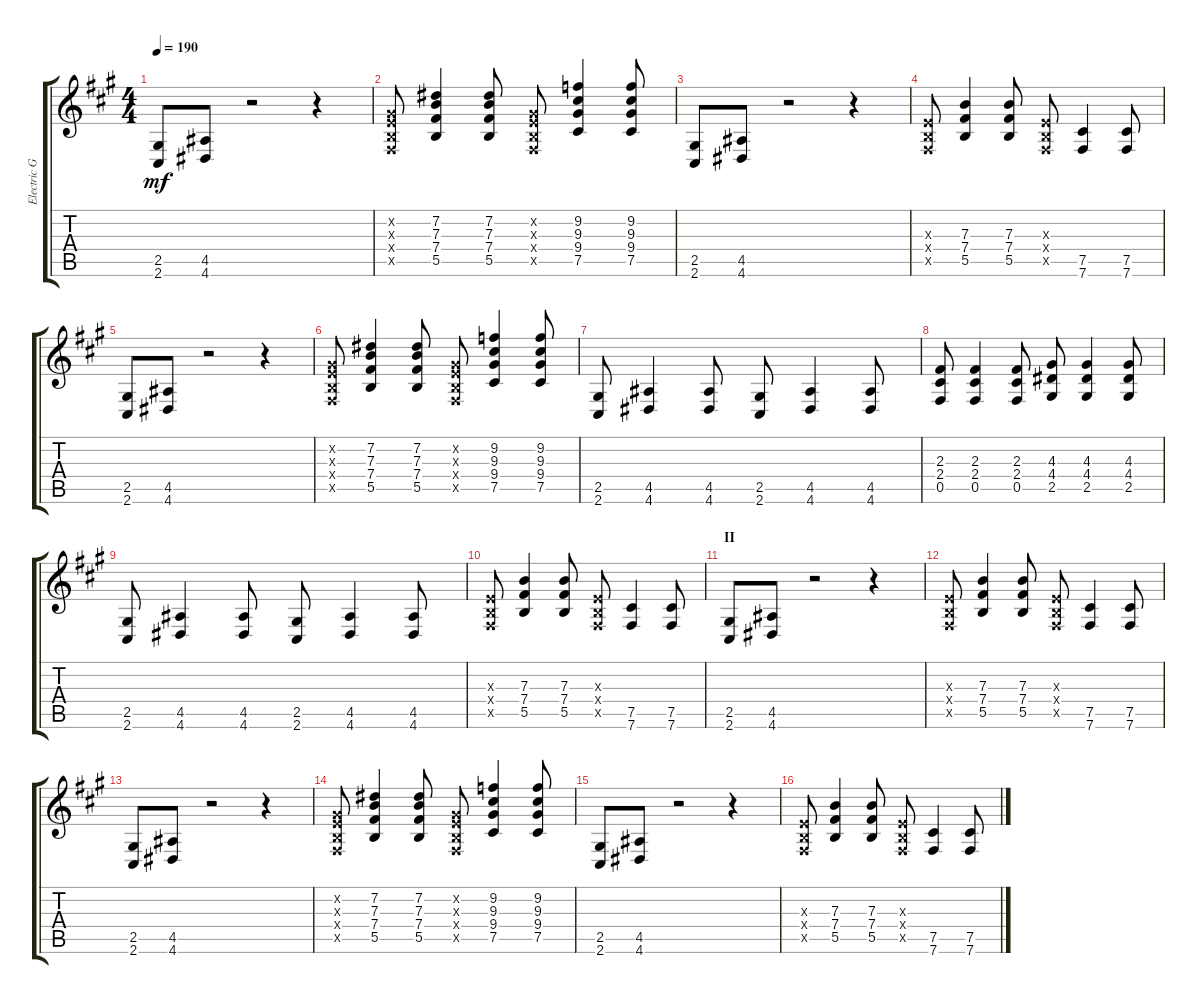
\track ("Electric Guitar <麗>" "Electric G") {instrument distortionguitar}
\staff {score tabs}
\tuning (Db4 Ab3 E3 B2 Gb2 B1) {hide}
\ts (4 4)
\tempo 190
\clef g2
\ks a
(2.5 2.6).8{dy mf} (4.5 4.6).8 r.2 r.4 |
(0.2{x} 0.3{x} 0.4{x} 0.5{x}).8 (7.2 7.3 7.4 5.5).4 (7.2 7.3 7.4 5.5).8 (0.2{x} 0.3{x} 0.4{x} 0.5{x}).8 (9.2 9.3 9.4 7.5).4 (9.2 9.3 9.4 7.5).8 |
(2.5 2.6).8 (4.5 4.6).8 r.2 r.4 |
(0.3{x} 0.4{x} 0.5{x}).8 (7.3 7.4 5.5).4 (7.3 7.4 5.5).8 (0.3{x} 0.4{x} 0.5{x}).8 (7.5 7.6).4 (7.5 7.6).8 |
(2.5 2.6).8 (4.5 4.6).8 r.2 r.4 |
(0.2{x} 0.3{x} 0.4{x} 0.5{x}).8 (7.2 7.3 7.4 5.5).4 (7.2 7.3 7.4 5.5).8 (0.2{x} 0.3{x} 0.4{x} 0.5{x}).8 (9.2 9.3 9.4 7.5).4 (9.2 9.3 9.4 7.5).8 |
\section ("" "")
(2.5 2.6).8 (4.5 4.6).4 (4.5 4.6).8 (2.5 2.6).8 (4.5 4.6).4 (4.5 4.6).8 |
(2.3 2.4 0.5).8 (2.3 2.4 0.5).4 (2.3 2.4 0.5).8 (4.3 4.4 2.5).8 (4.3 4.4 2.5).4 (4.3 4.4 2.5).8 |
(2.5 2.6).8 (4.5 4.6).4 (4.5 4.6).8 (2.5 2.6).8 (4.5 4.6).4 (4.5 4.6).8 |
(0.3{x} 0.4{x} 0.5{x}).8 (7.3 7.4 5.5).4 (7.3 7.4 5.5).8 (0.3{x} 0.4{x} 0.5{x}).8 (7.5 7.6).4 (7.5 7.6).8 |
\section ("" "II")
(2.5 2.6).8 (4.5 4.6).8 r.2 r.4 |
(0.3{x} 0.4{x} 0.5{x}).8 (7.3 7.4 5.5).4 (7.3 7.4 5.5).8 (0.3{x} 0.4{x} 0.5{x}).8 (7.5 7.6).4 (7.5 7.6).8 |
(2.5 2.6).8 (4.5 4.6).8 r.2 r.4 |
(0.2{x} 0.3{x} 0.4{x} 0.5{x}).8 (7.2 7.3 7.4 5.5).4 (7.2 7.3 7.4 5.5).8 (0.2{x} 0.3{x} 0.4{x} 0.5{x}).8 (9.2 9.3 9.4 7.5).4 (9.2 9.3 9.4 7.5).8 |
(2.5 2.6).8 (4.5 4.6).8 r.2 r.4 |
(0.3{x} 0.4{x} 0.5{x}).8 (7.3 7.4 5.5).4 (7.3 7.4 5.5).8 (0.3{x} 0.4{x} 0.5{x}).8 (7.5 7.6).4 (7.5 7.6).8
